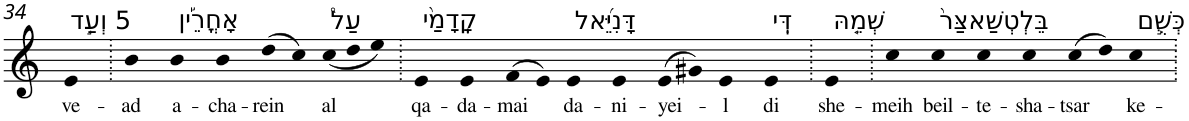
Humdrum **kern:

**kern	**text
*part1	*part1
*staff1	*staff1
*I"Piano	*
*I'Pno	*
!!LO:PB:g=z
*clefG2	*
*k[]	*
=34	=34
!LO:TX:a:t=5 וְעַ֣ד	!
!	!LO:LY:b
4e	ve-
=35.	=35.
!	!LO:LY:b
4b	-ad
!LO:TX:a:t=אָחֳרֵ֡ין	!
!	!LO:LY:b
4b	a-
!	!LO:LY:b
4b	-cha-
!	!LO:LY:b
(>8dd	-rein
8cc)	.
*Xtuplet	*
!LO:TX:a:t=עַל֩	!
!	!LO:LY:b
(<12cc	al
12dd	.
12ee)	.
=36.	=36.
!LO:TX:a:t=קָֽדָמַ֨י	!
!	!LO:LY:b
4e	qa-
!	!LO:LY:b
4e	-da-
!	!LO:LY:b
(>8f	-mai
8e)	.
!LO:TX:a:t=דָּנִיֵּ֜אל	!
!	!LO:LY:b
4e	da-
!	!LO:LY:b
4e	-ni-
!	!LO:LY:b
(>8e	-yei-
8g#X)	.
!	!LO:LY:b
4e	-l
!LO:TX:a:t=דִּֽי	!
!	!LO:LY:b
4e	di
=37.	=37.
!LO:TX:a:t=שְׁמֵ֤הּ	!
!	!LO:LY:b
4e	she-
=38.	=38.
!	!LO:LY:b
4cc	-meih
!LO:TX:a:t=בֵּלְטְשַׁאצַּר֙	!
!	!LO:LY:b
4cc	beil-
!	!LO:LY:b
4cc	-te-
!	!LO:LY:b
4cc	-sha-
!	!LO:LY:b
(>8cc	-tsar
8dd)	.
!LO:TX:a:t=כְּשֻׁ֣ם	!
!	!LO:LY:b
4cc	ke-
=.	=.
*-	*-
